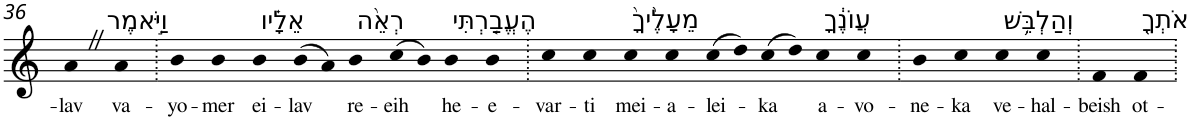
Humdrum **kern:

**kern	**text
*part1	*part1
*staff1	*staff1
*I"Piano	*
*I'Pno	*
!!LO:PB:g=z
*clefG2	*
*k[]	*
=36	=36
!	!LO:LY:b
4aZ	-lav
!LO:TX:a:t=וַיֹּ֣אמֶר	!
!	!LO:LY:b
4a	va-
=37.	=37.
!	!LO:LY:b
4b	-yo-
!	!LO:LY:b
4b	-mer
!LO:TX:a:t=אֵלָ֗יו	!
!	!LO:LY:b
4b	ei-
!	!LO:LY:b
(>8b	-lav
8a)	.
!LO:TX:a:t=רְאֵ֨ה	!
!	!LO:LY:b
4b	re-
!	!LO:LY:b
(>8cc	-eih
8b)	.
!LO:TX:a:t=הֶעֱבַ֤רְתִּי	!
!	!LO:LY:b
4b	he-
!	!LO:LY:b
4b	-e-
=38.	=38.
!	!LO:LY:b
4cc	-var-
!	!LO:LY:b
4cc	-ti
!LO:TX:a:t=מֵעָלֶ֙יךָ֙	!
!	!LO:LY:b
4cc	mei-
!	!LO:LY:b
4cc	-a-
!	!LO:LY:b
(>8cc	-lei-
8dd)	.
!	!LO:LY:b
(>8cc	-ka
8dd)	.
!LO:TX:a:t=עֲוֺנֶ֔ךָ	!
!	!LO:LY:b
4cc	a-
!	!LO:LY:b
4cc	-vo-
=39.	=39.
!	!LO:LY:b
4b	-ne-
!	!LO:LY:b
4cc	-ka
!LO:TX:a:t=וְהַלְבֵּ֥שׁ	!
!	!LO:LY:b
4cc	ve-
!	!LO:LY:b
4cc	-hal-
=40.	=40.
!	!LO:LY:b
4f	-beish
!LO:TX:a:t=אֹתְךָ֖	!
!	!LO:LY:b
4f	ot-
=.	=.
*-	*-
